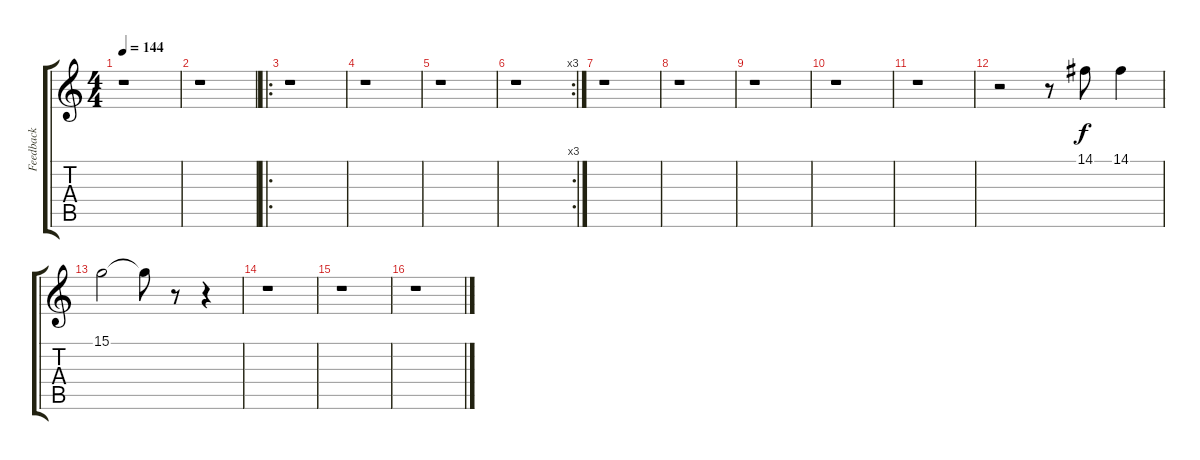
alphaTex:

\track ("Feedback" "Feedback") {instrument lead1square}
\staff {score tabs}
\tuning (E4 B3 G3 D3 A2 E2) {hide}
\ts (4 4)
\tempo 144
\clef g2
\ks c
r.1{dy f} |
r.1 |
\ro
r.1 |
r.1 |
r.1 |
\rc 3
r.1 |
r.1 |
r.1 |
r.1 |
r.1 |
r.1 |
r.2 r.8 14.1.8 14.1.4 |
15.1.2 15.1{t}.8 r.8 r.4 |
r.1 |
r.1 |
r.1
